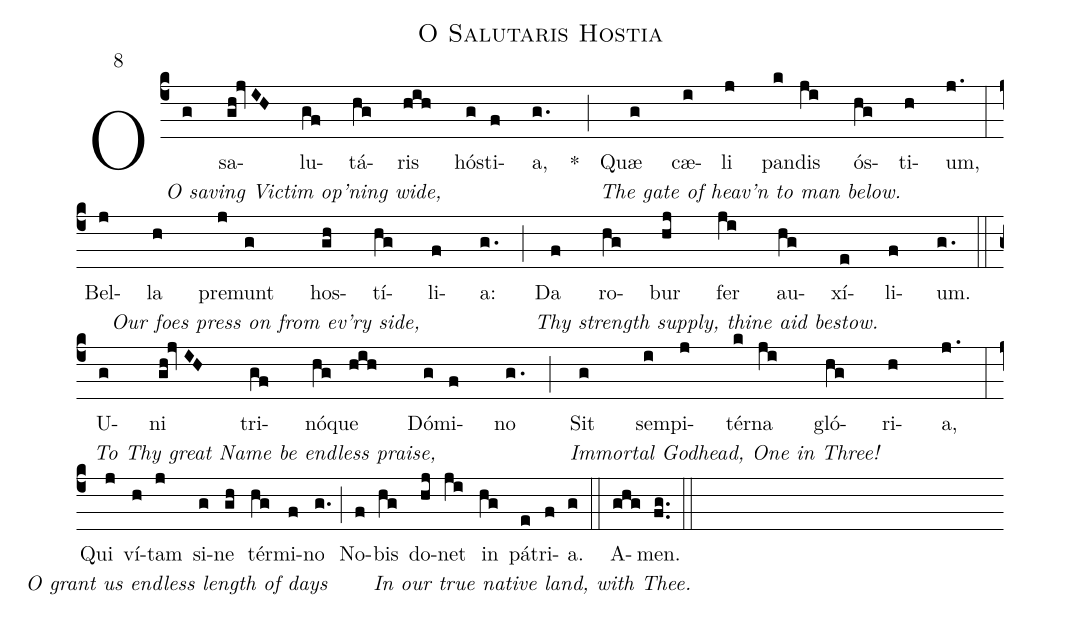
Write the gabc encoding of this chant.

name: O Salutaris Hostia;
annotation:8;
%%
(c4) O[O saving Victim op'ning wide,](g) sa(gh!jvIH)lu(gf)tá(hg)ris[/](hih) hós(g)ti(f)a,(g.) *(;)
Quæ[The gate of heav'n to man below.](g) cæ(i)li(j) pan(k)dis(ji) ós(hg)ti(h)um,(j.) (:) (z)
Bel[Our foes press on from ev'ry side,](j)la(h) pre(j)munt(g) hos(gh)tí(hg)li[/](f)a:(g.) (;)
Da[Thy strength supply, thine aid bestow.](f) ro(hg)bur(hj) fer(ji) au(hg)xí(e)li(f)um.(g.) (::)  (z)
U[To Thy great Name be endless praise,](g)ni(gh!jvIH) tri(gf)nó(hg)que(hih) Dó[/](g)mi(f)no(g.) (;)
Sit[Immortal Godhead, One in Three!](g) sem(i)pi(j)tér(k)na(ji) gló(hg)ri(h)a,(j.) (:)  (z)
Qui[O grant us endless length of days](j) ví(h)tam(j) si(g)ne(gh) tér[/](hg)mi(f)no(g.) (;)
No(f)bis[In our true native land, with Thee.](hg) do(hj)net(ji) in(hg) pá(e)tri(f)a.(g) (::) A(ghg)men.(fg..) (::)
